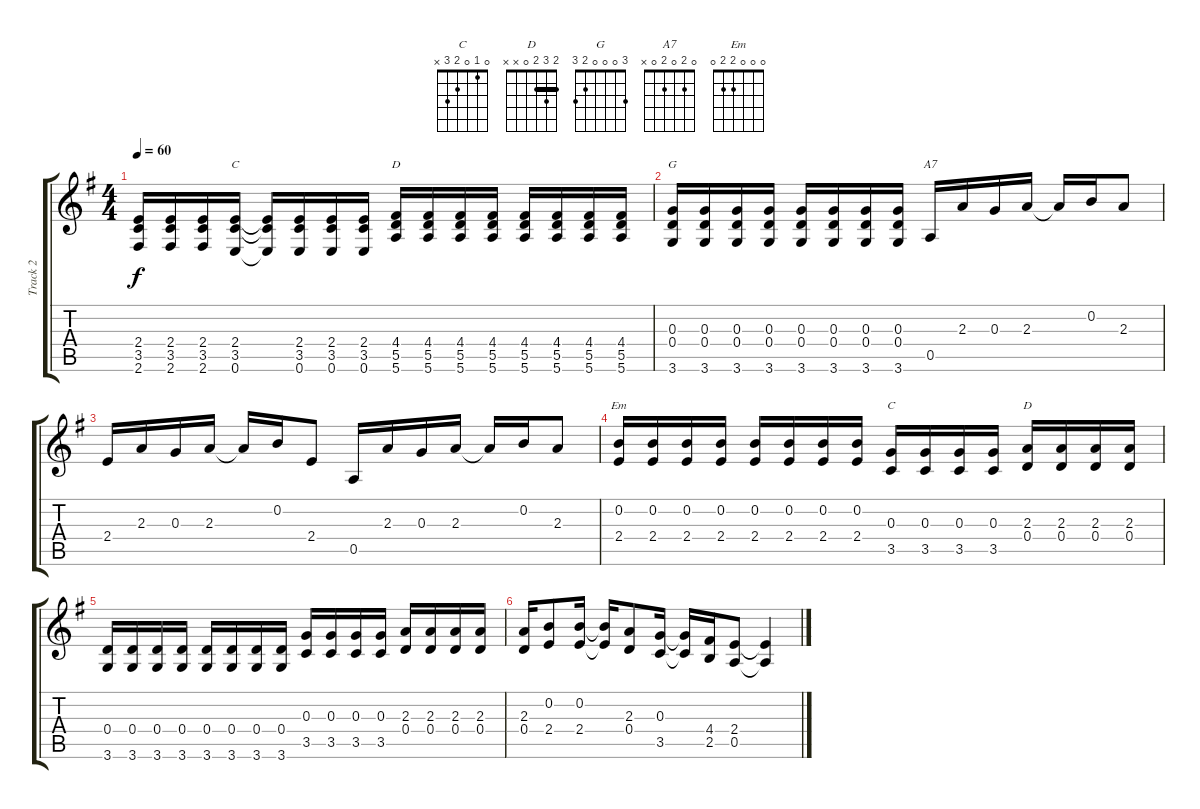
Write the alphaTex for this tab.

\track ("Track 2" "Track 2") {instrument acousticguitarnylon}
\staff {score tabs}
\tuning (E4 B3 G3 D3 A2 E2) {hide}
\chord ("C" x x x 2 3 0)
\chord ("D" x x x 4 5 5)
\chord ("G" 3 0 0 0 2 3)
\chord ("A7" 0 2 0 2 0 x)
\chord ("Em" 0 0 0 2 2 0)
\chord ("C" 0 1 0 2 3 x)
\chord ("D" 2 3 2 0 x x) {barre 2}
\ts (4 4)
\tempo 60
\clef g2
\ks g
(2.4 3.5 2.6).16{dy f} (2.4 3.5 2.6).16 (2.4 3.5 2.6).16 (2.4 3.5 0.6).16{ch "C"} (2.4{t} 3.5{t} 0.6{t}).16 (2.4 3.5 0.6).16 (2.4 3.5 0.6).16 (2.4 3.5 0.6).16 (4.4 5.5 5.6).16{ch "D"} (4.4 5.5 5.6).16 (4.4 5.5 5.6).16 (4.4 5.5 5.6).16 (4.4 5.5 5.6).16 (4.4 5.5 5.6).16 (4.4 5.5 5.6).16 (4.4 5.5 5.6).16 |
(0.3 0.4 3.6).16{ch "G"} (0.3 0.4 3.6).16 (0.3 0.4 3.6).16 (0.3 0.4 3.6).16 (0.3 0.4 3.6).16 (0.3 0.4 3.6).16 (0.3 0.4 3.6).16 (0.3 0.4 3.6).16 0.5.16{ch "A7"} 2.3.16 0.3.16 2.3.16 2.3{t}.16 0.2.16 2.3.8 |
2.4.16 2.3.16 0.3.16 2.3.16 2.3{t}.16 0.2.16 2.4.8 0.5.16 2.3.16 0.3.16 2.3.16 2.3{t}.16 0.2.16 2.3.8 |
(0.2 2.4).16{ch "Em"} (0.2 2.4).16 (0.2 2.4).16 (0.2 2.4).16 (0.2 2.4).16 (0.2 2.4).16 (0.2 2.4).16 (0.2 2.4).16 (0.3 3.5).16{ch "C"} (0.3 3.5).16 (0.3 3.5).16 (0.3 3.5).16 (2.3 0.4).16{ch "D"} (2.3 0.4).16 (2.3 0.4).16 (2.3 0.4).16 |
(0.4 3.6).16 (0.4 3.6).16 (0.4 3.6).16 (0.4 3.6).16 (0.4 3.6).16 (0.4 3.6).16 (0.4 3.6).16 (0.4 3.6).16 (0.3 3.5).16 (0.3 3.5).16 (0.3 3.5).16 (0.3 3.5).16 (2.3 0.4).16 (2.3 0.4).16 (2.3 0.4).16 (2.3 0.4).16 |
(2.3 0.4).16 (0.2 2.4).8 (0.2 2.4).16 (0.2{t} 2.4{t}).16 (2.3 0.4).8 (0.3 3.5).16 (0.3{t} 3.5{t}).16 (4.4 2.5).16 (2.4 0.5).8 (2.4{t} 0.5{t}).4
